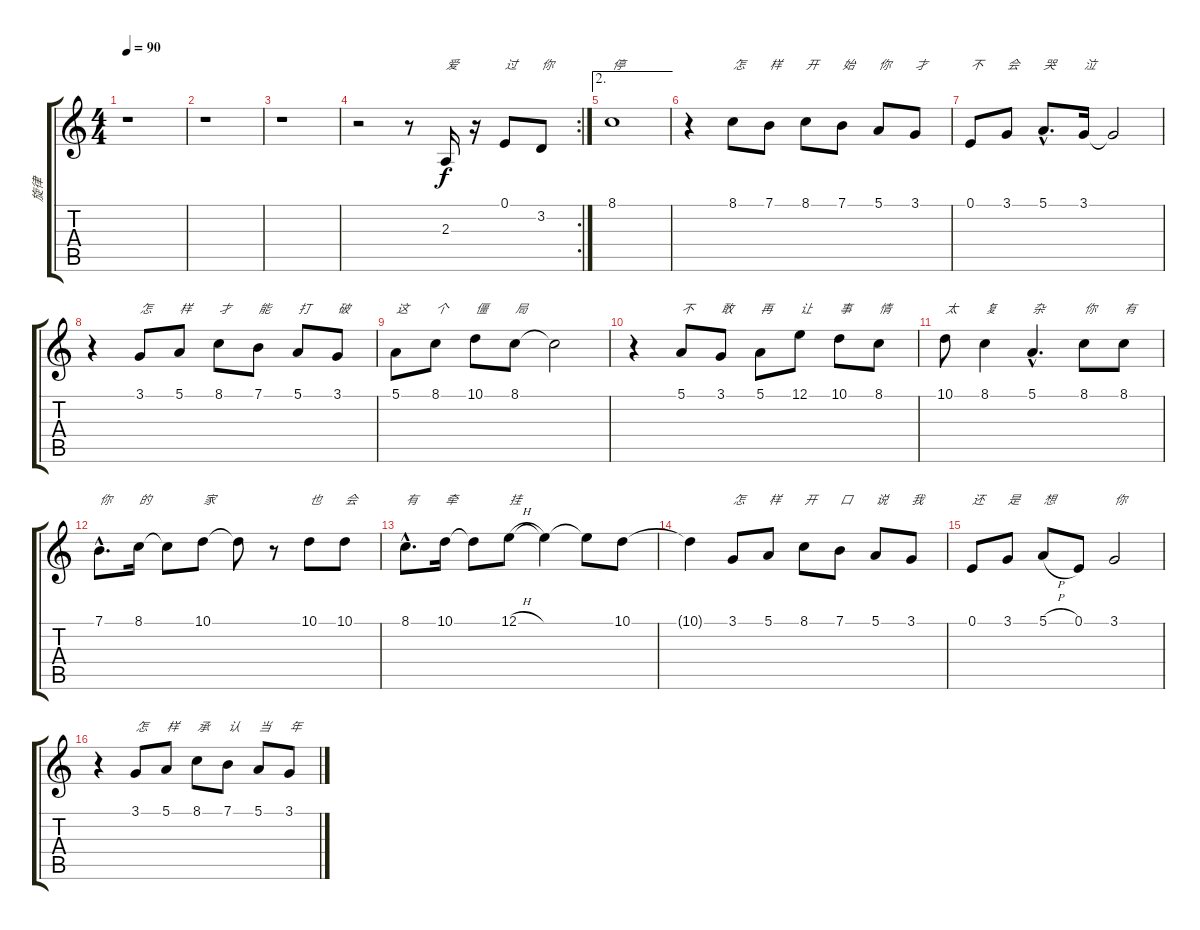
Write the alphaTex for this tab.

\track ("旋律" "旋律") {instrument flute}
\staff {score tabs}
\tuning (E4 B3 G3 D3 A2 E2) {hide}
\ts (4 4)
\tempo 90
\clef g2
\ks c
r.1{dy f} |
r.1 |
r.1 |
\rc 2
r.2 r.8 2.3.16{txt "爱"} r.16 0.1.8{txt "过"} 3.2.8{txt "你"} |
\ae 2
8.1.1{txt "停"} |
r.4 8.1.8{txt "怎"} 7.1.8{txt "样"} 8.1.8{txt "开"} 7.1.8{txt "始"} 5.1.8{txt "你"} 3.1.8{txt "才"} |
0.1.8{txt "不"} 3.1.8{txt "会"} 5.1{hac}.8{d txt "哭"} 3.1.16{txt "泣"} 3.1{t}.2 |
r.4 3.1.8{txt "怎"} 5.1.8{txt "样"} 8.1.8{txt "才"} 7.1.8{txt "能"} 5.1.8{txt "打"} 3.1.8{txt "破"} |
5.1.8{txt "这"} 8.1.8{txt "个"} 10.1.8{txt "僵"} 8.1.8{txt "局"} 8.1{t}.2 |
r.4 5.1.8{txt "不"} 3.1.8{txt "敢"} 5.1.8{txt "再"} 12.1.8{txt "让"} 10.1.8{txt "事"} 8.1.8{txt "情"} |
10.1.8{txt "太"} 8.1.4{txt "复"} 5.1{hac}.4{d txt "杂"} 8.1.8{txt "你"} 8.1.8{txt "有"} |
7.1{hac}.8{d txt "你"} 8.1.16{txt "的"} 8.1{t}.8 10.1.8{txt "家"} 10.1{t}.8 r.8 10.1.8{txt "也"} 10.1.8{txt "会"} |
8.1{hac}.8{d txt "有"} 10.1.16{txt "牵"} 10.1{t}.8 12.1{h}.8{txt "挂"} 12.1{t}.4 12.1{t}.8 10.1.8 |
10.1{t}.4 3.1.8{txt "怎"} 5.1.8{txt "样"} 8.1.8{txt "开"} 7.1.8{txt "口"} 5.1.8{txt "说"} 3.1.8{txt "我"} |
0.1.8{txt "还"} 3.1.8{txt "是"} 5.1{h}.8{txt "想"} 0.1.8 3.1.2{txt "你"} |
r.4 3.1.8{txt "怎"} 5.1.8{txt "样"} 8.1.8{txt "承"} 7.1.8{txt "认"} 5.1.8{txt "当"} 3.1.8{txt "年"}
